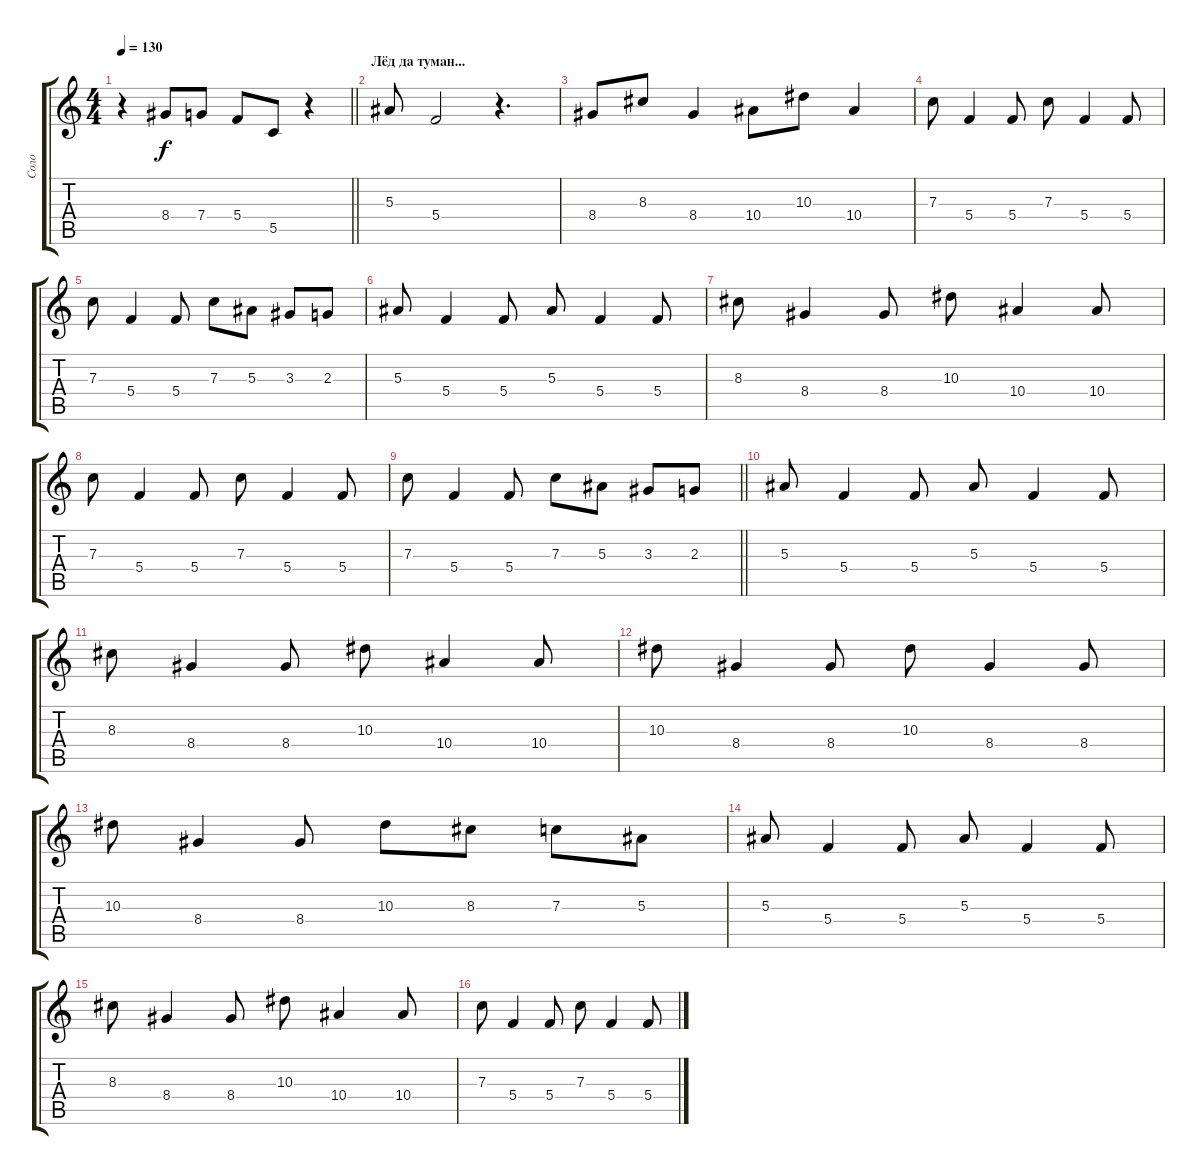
\track ("Соло" "Соло") {instrument overdrivenguitar}
\staff {score tabs}
\tuning (D4 A3 F3 C3 G2 D2) {hide}
\ts (4 4)
\tempo 130
\clef g2
\barLineRight lightlight
\ks c
r.4{dy f} 8.4.8 7.4.8 5.4.8 5.5.8 r.4 |
\section ("" "Лёд да туман...")
5.3.8 5.4.2 r.4{d} |
8.4.8 8.3.8 8.4.4 10.4.8 10.3.8 10.4.4 |
7.3.8 5.4.4 5.4.8 7.3.8 5.4.4 5.4.8 |
7.3.8 5.4.4 5.4.8 7.3.8 5.3.8 3.3.8 2.3.8 |
5.3.8 5.4.4 5.4.8 5.3.8 5.4.4 5.4.8 |
8.3.8 8.4.4 8.4.8 10.3.8 10.4.4 10.4.8 |
7.3.8 5.4.4 5.4.8 7.3.8 5.4.4 5.4.8 |
\barLineRight lightlight
7.3.8 5.4.4 5.4.8 7.3.8 5.3.8 3.3.8 2.3.8 |
5.3.8 5.4.4 5.4.8 5.3.8 5.4.4 5.4.8 |
8.3.8 8.4.4 8.4.8 10.3.8 10.4.4 10.4.8 |
10.3.8 8.4.4 8.4.8 10.3.8 8.4.4 8.4.8 |
10.3.8 8.4.4 8.4.8 10.3.8 8.3.8 7.3.8 5.3.8 |
5.3.8 5.4.4 5.4.8 5.3.8 5.4.4 5.4.8 |
8.3.8 8.4.4 8.4.8 10.3.8 10.4.4 10.4.8 |
7.3.8 5.4.4 5.4.8 7.3.8 5.4.4 5.4.8
